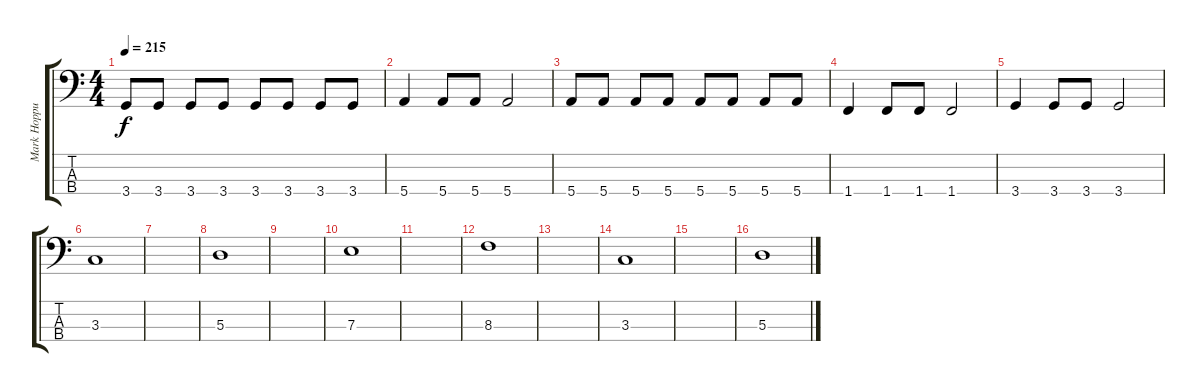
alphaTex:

\track ("Mark Hoppus" "Mark Hoppu") {instrument electricbasspick}
\staff {score tabs}
\tuning (G2 D2 A1 E1) {hide}
\ts (4 4)
\tempo 215
\clef f4
\ks c
3.4.8{dy f} 3.4.8 3.4.8 3.4.8 3.4.8 3.4.8 3.4.8 3.4.8 |
5.4.4 5.4.8 5.4.8 5.4.2 |
5.4.8 5.4.8 5.4.8 5.4.8 5.4.8 5.4.8 5.4.8 5.4.8 |
1.4.4 1.4.8 1.4.8 1.4.2 |
3.4.4 3.4.8 3.4.8 3.4.2 |
3.3.1 |
|
5.3.1 |
|
7.3.1 |
|
8.3.1 |
|
3.3.1 |
|
5.3.1
